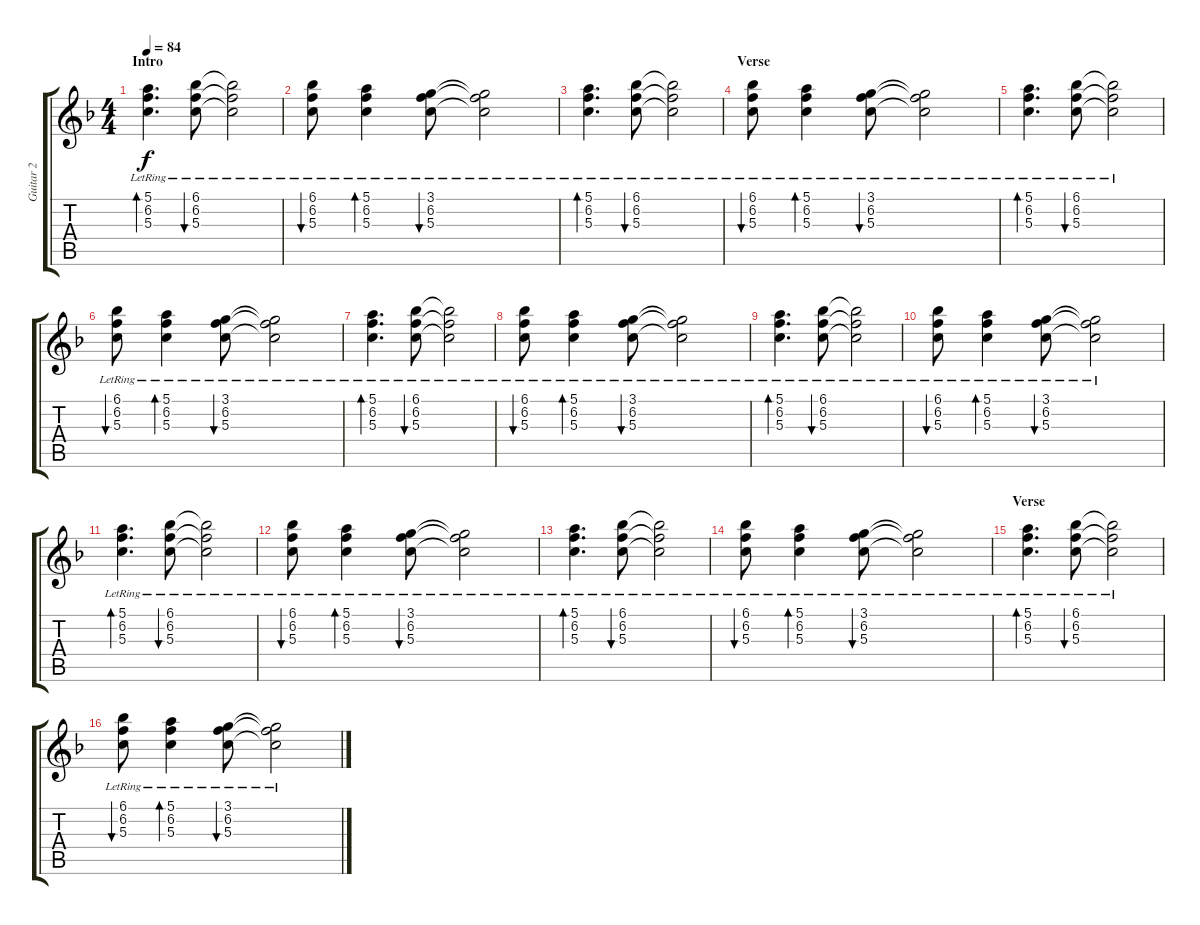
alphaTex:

\track ("Guitar 2" "Guitar 2") {instrument acousticguitarnylon}
\staff {score tabs}
\tuning (E4 B3 G3 D3 A2 E2) {hide}
\ts (4 4)
\section ("" "Intro")
\tempo 84
\clef g2
\ks f
(5.1{lr} 6.2{lr} 5.3{lr}).4{d bd 120 dy f instrument acousticguitarnylon} (6.1{lr} 6.2{lr} 5.3{lr}).8{bu 120} (6.1{lr t} 6.2{lr t} 5.3{lr t}).2 |
(6.1{lr} 6.2{lr} 5.3{lr}).8{bu 120} (5.1{lr} 6.2{lr} 5.3{lr}).4{bd 120} (3.1{lr} 6.2{lr} 5.3{lr}).8{bu 60} (3.1{lr t} 6.2{lr t} 5.3{lr t}).2 |
(5.1{lr} 6.2{lr} 5.3{lr}).4{d bd 120} (6.1{lr} 6.2{lr} 5.3{lr}).8{bu 120} (6.1{lr t} 6.2{lr t} 5.3{lr t}).2 |
\section ("" "Verse")
(6.1{lr} 6.2{lr} 5.3{lr}).8{bu 120} (5.1{lr} 6.2{lr} 5.3{lr}).4{bd 120} (3.1{lr} 6.2{lr} 5.3{lr}).8{bu 60} (3.1{lr t} 6.2{lr t} 5.3{lr t}).2 |
(5.1{lr} 6.2{lr} 5.3{lr}).4{d bd 120} (6.1{lr} 6.2{lr} 5.3{lr}).8{bu 120} (6.1{lr t} 6.2{lr t} 5.3{lr t}).2 |
(6.1{lr} 6.2{lr} 5.3{lr}).8{bu 120} (5.1{lr} 6.2{lr} 5.3{lr}).4{bd 120} (3.1{lr} 6.2{lr} 5.3{lr}).8{bu 60} (3.1{lr t} 6.2{lr t} 5.3{lr t}).2 |
(5.1{lr} 6.2{lr} 5.3{lr}).4{d bd 120} (6.1{lr} 6.2{lr} 5.3{lr}).8{bu 120} (6.1{lr t} 6.2{lr t} 5.3{lr t}).2 |
(6.1{lr} 6.2{lr} 5.3{lr}).8{bu 120} (5.1{lr} 6.2{lr} 5.3{lr}).4{bd 120} (3.1{lr} 6.2{lr} 5.3{lr}).8{bu 60} (3.1{lr t} 6.2{lr t} 5.3{lr t}).2 |
(5.1{lr} 6.2{lr} 5.3{lr}).4{d bd 120} (6.1{lr} 6.2{lr} 5.3{lr}).8{bu 120} (6.1{lr t} 6.2{lr t} 5.3{lr t}).2 |
(6.1{lr} 6.2{lr} 5.3{lr}).8{bu 120} (5.1{lr} 6.2{lr} 5.3{lr}).4{bd 120} (3.1{lr} 6.2{lr} 5.3{lr}).8{bu 60} (3.1{lr t} 6.2{lr t} 5.3{lr t}).2 |
(5.1{lr} 6.2{lr} 5.3{lr}).4{d bd 120} (6.1{lr} 6.2{lr} 5.3{lr}).8{bu 120} (6.1{lr t} 6.2{lr t} 5.3{lr t}).2 |
(6.1{lr} 6.2{lr} 5.3{lr}).8{bu 120} (5.1{lr} 6.2{lr} 5.3{lr}).4{bd 120} (3.1{lr} 6.2{lr} 5.3{lr}).8{bu 60} (3.1{lr t} 6.2{lr t} 5.3{lr t}).2 |
(5.1{lr} 6.2{lr} 5.3{lr}).4{d bd 120} (6.1{lr} 6.2{lr} 5.3{lr}).8{bu 120} (6.1{lr t} 6.2{lr t} 5.3{lr t}).2 |
(6.1{lr} 6.2{lr} 5.3{lr}).8{bu 120} (5.1{lr} 6.2{lr} 5.3{lr}).4{bd 120} (3.1{lr} 6.2{lr} 5.3{lr}).8{bu 60} (3.1{lr t} 6.2{lr t} 5.3{lr t}).2 |
\section ("" "Verse")
(5.1{lr} 6.2{lr} 5.3{lr}).4{d bd 120} (6.1{lr} 6.2{lr} 5.3{lr}).8{bu 120} (6.1{lr t} 6.2{lr t} 5.3{lr t}).2 |
(6.1{lr} 6.2{lr} 5.3{lr}).8{bu 120} (5.1{lr} 6.2{lr} 5.3{lr}).4{bd 120} (3.1{lr} 6.2{lr} 5.3{lr}).8{bu 60} (3.1{lr t} 6.2{lr t} 5.3{lr t}).2
